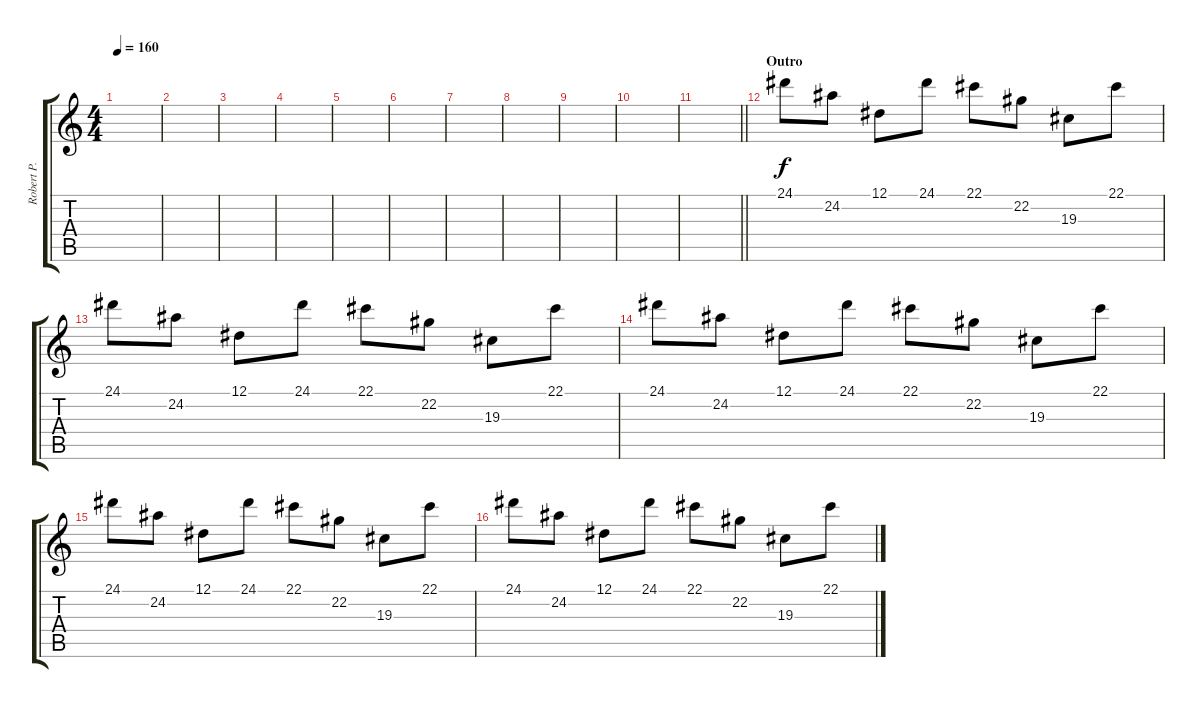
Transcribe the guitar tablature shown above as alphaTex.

\track ("Robert P. de Camus" "Robert P. ") {instrument orchestralharp}
\staff {score tabs}
\tuning (Eb4 Bb3 Gb3 Db3 Ab2 Eb2) {hide}
\ts (4 4)
\tempo 160
\clef g2
\ks c
|
|
|
|
|
|
|
|
|
|
\barLineRight lightlight
|
\section ("" "Outro")
24.1.8 24.2.8 12.1.8 24.1.8 22.1.8 22.2.8 19.3.8 22.1.8 |
24.1.8 24.2.8 12.1.8 24.1.8 22.1.8 22.2.8 19.3.8 22.1.8 |
24.1.8 24.2.8 12.1.8 24.1.8 22.1.8 22.2.8 19.3.8 22.1.8 |
24.1.8 24.2.8 12.1.8 24.1.8 22.1.8 22.2.8 19.3.8 22.1.8 |
24.1.8 24.2.8 12.1.8 24.1.8 22.1.8 22.2.8 19.3.8 22.1.8
